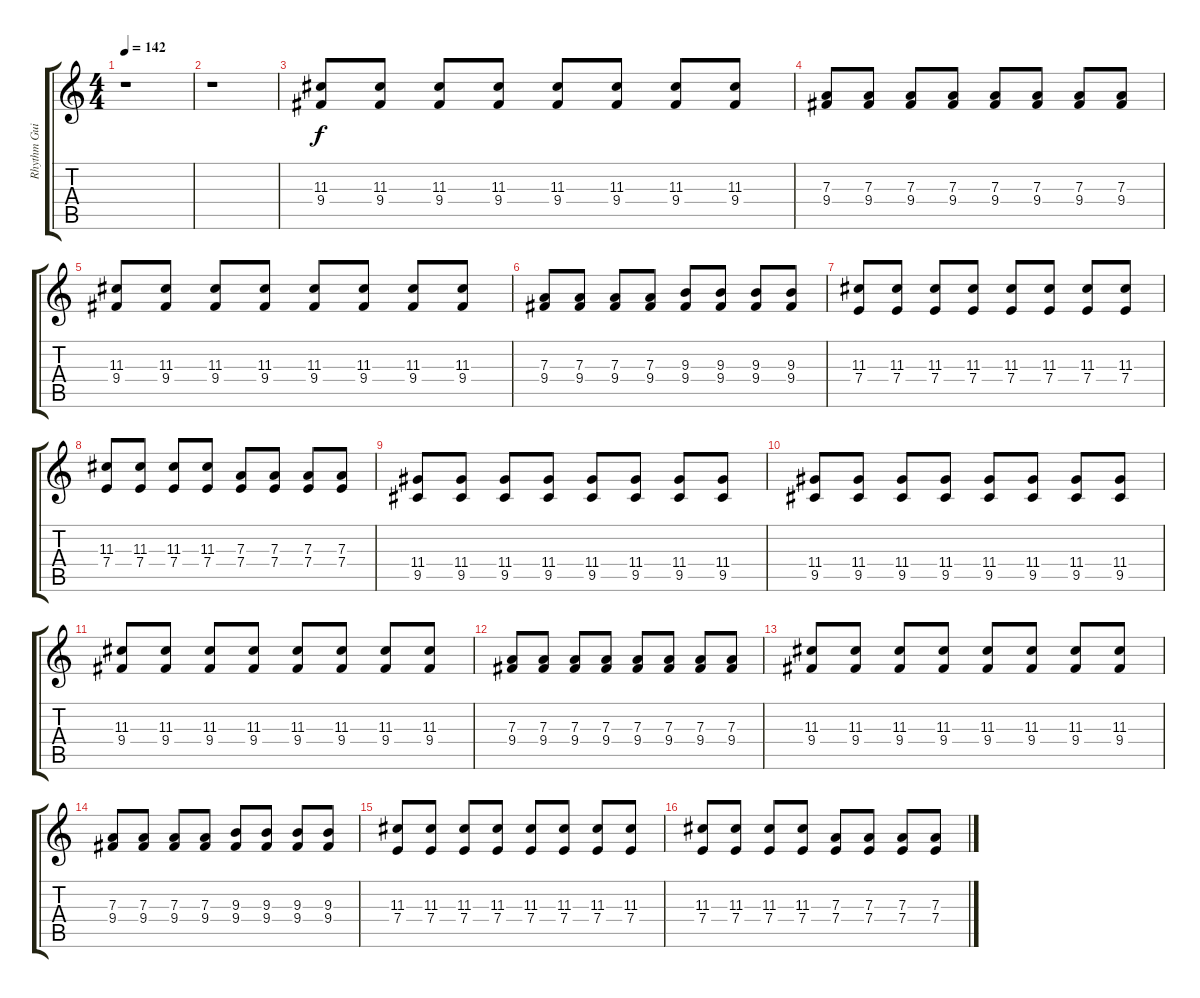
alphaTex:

\track ("Rhythm Guitar Left" "Rhythm Gui") {instrument distortionguitar}
\staff {score tabs}
\tuning (B3 Gb3 D3 A2 E2 B1) {hide}
\ts (4 4)
\tempo 142
\clef g2
\ks c
r.1{dy f volume 9} |
r.1 |
(11.3 9.4).8 (11.3 9.4).8 (11.3 9.4).8 (11.3 9.4).8 (11.3 9.4).8 (11.3 9.4).8 (11.3 9.4).8 (11.3 9.4).8 |
(7.3 9.4).8 (7.3 9.4).8 (7.3 9.4).8 (7.3 9.4).8 (7.3 9.4).8 (7.3 9.4).8 (7.3 9.4).8 (7.3 9.4).8 |
(11.3 9.4).8 (11.3 9.4).8 (11.3 9.4).8 (11.3 9.4).8 (11.3 9.4).8 (11.3 9.4).8 (11.3 9.4).8 (11.3 9.4).8 |
(7.3 9.4).8 (7.3 9.4).8 (7.3 9.4).8 (7.3 9.4).8 (9.3 9.4).8 (9.3 9.4).8 (9.3 9.4).8 (9.3 9.4).8 |
(11.3 7.4).8 (11.3 7.4).8 (11.3 7.4).8 (11.3 7.4).8 (11.3 7.4).8 (11.3 7.4).8 (11.3 7.4).8 (11.3 7.4).8 |
(11.3 7.4).8 (11.3 7.4).8 (11.3 7.4).8 (11.3 7.4).8 (7.3 7.4).8 (7.3 7.4).8 (7.3 7.4).8 (7.3 7.4).8 |
(11.4 9.5).8 (11.4 9.5).8 (11.4 9.5).8 (11.4 9.5).8 (11.4 9.5).8 (11.4 9.5).8 (11.4 9.5).8 (11.4 9.5).8 |
(11.4 9.5).8 (11.4 9.5).8 (11.4 9.5).8 (11.4 9.5).8 (11.4 9.5).8 (11.4 9.5).8 (11.4 9.5).8 (11.4 9.5).8 |
(11.3 9.4).8 (11.3 9.4).8 (11.3 9.4).8 (11.3 9.4).8 (11.3 9.4).8 (11.3 9.4).8 (11.3 9.4).8 (11.3 9.4).8 |
(7.3 9.4).8 (7.3 9.4).8 (7.3 9.4).8 (7.3 9.4).8 (7.3 9.4).8 (7.3 9.4).8 (7.3 9.4).8 (7.3 9.4).8 |
(11.3 9.4).8 (11.3 9.4).8 (11.3 9.4).8 (11.3 9.4).8 (11.3 9.4).8 (11.3 9.4).8 (11.3 9.4).8 (11.3 9.4).8 |
(7.3 9.4).8 (7.3 9.4).8 (7.3 9.4).8 (7.3 9.4).8 (9.3 9.4).8 (9.3 9.4).8 (9.3 9.4).8 (9.3 9.4).8 |
(11.3 7.4).8 (11.3 7.4).8 (11.3 7.4).8 (11.3 7.4).8 (11.3 7.4).8 (11.3 7.4).8 (11.3 7.4).8 (11.3 7.4).8 |
(11.3 7.4).8 (11.3 7.4).8 (11.3 7.4).8 (11.3 7.4).8 (7.3 7.4).8 (7.3 7.4).8 (7.3 7.4).8 (7.3 7.4).8
